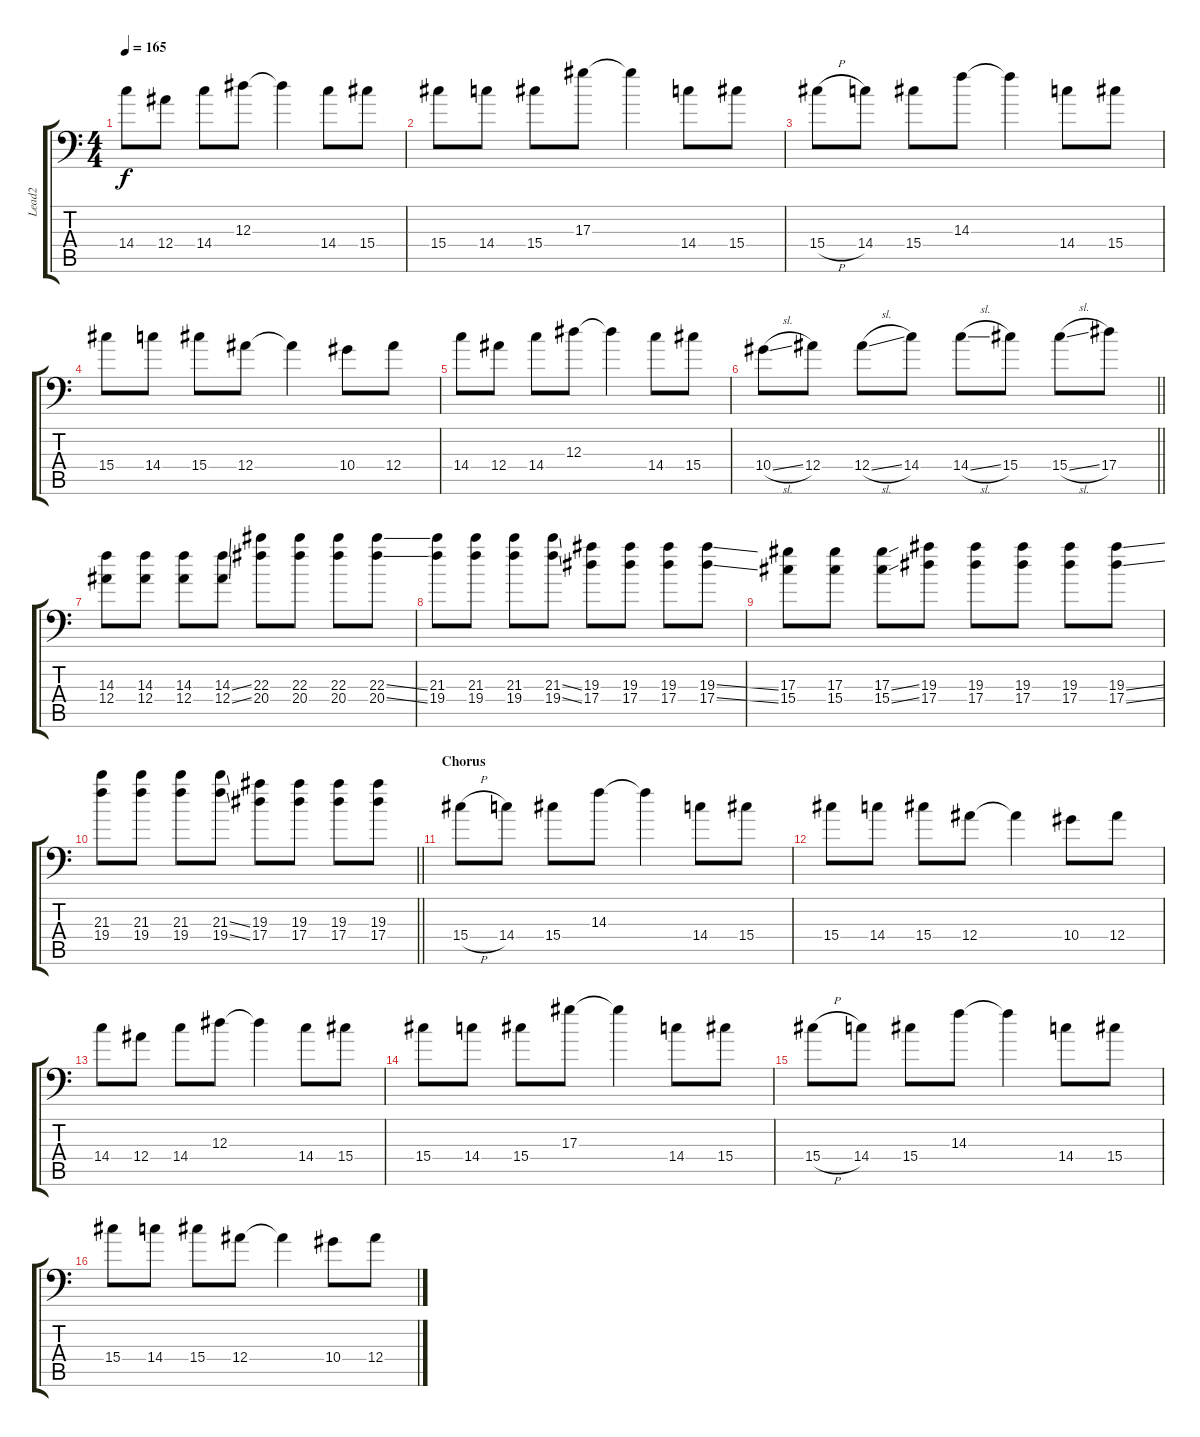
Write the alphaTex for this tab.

\track ("Lead2" "Lead2") {instrument overdrivenguitar}
\staff {score tabs}
\tuning (C4 G3 Eb3 Bb2 F2 Bb1) {hide}
\ts (4 4)
\tempo 165
\clef f4
\ks c
14.4.8{dy f} 12.4.8 14.4.8 12.3.8 12.3{t}.4 14.4.8 15.4.8 |
15.4.8 14.4.8 15.4.8 17.3.8 17.3{t}.4 14.4.8 15.4.8 |
15.4{h}.8 14.4.8 15.4.8 14.3.8 14.3{t}.4 14.4.8 15.4.8 |
15.4.8 14.4.8 15.4.8 12.4.8 12.4{t}.4 10.4.8 12.4.8 |
14.4.8 12.4.8 14.4.8 12.3.8 12.3{t}.4 14.4.8 15.4.8 |
\barLineRight lightlight
10.4{sl}.8 12.4.8 12.4{sl}.8 14.4.8 14.4{sl}.8 15.4.8 15.4{sl}.8 17.4.8 |
(14.3 12.4).8 (14.3 12.4).8 (14.3 12.4).8 (14.3{ss} 12.4{ss}).8 (22.3 20.4).8 (22.3 20.4).8 (22.3 20.4).8 (22.3{ss} 20.4{ss}).8 |
(21.3 19.4).8 (21.3 19.4).8 (21.3 19.4).8 (21.3{ss} 19.4{ss}).8 (19.3 17.4).8 (19.3 17.4).8 (19.3 17.4).8 (19.3{ss} 17.4{ss}).8 |
(17.3 15.4).8 (17.3 15.4).8 (17.3{ss} 15.4{ss}).8 (19.3 17.4).8 (19.3 17.4).8 (19.3 17.4).8 (19.3 17.4).8 (19.3{ss} 17.4{ss}).8 |
\barLineRight lightlight
(21.3 19.4).8 (21.3 19.4).8 (21.3 19.4).8 (21.3{ss} 19.4{ss}).8 (19.3 17.4).8 (19.3 17.4).8 (19.3 17.4).8 (19.3 17.4).8 |
\section ("" "Chorus")
15.4{h}.8 14.4.8 15.4.8 14.3.8 14.3{t}.4 14.4.8 15.4.8 |
15.4.8 14.4.8 15.4.8 12.4.8 12.4{t}.4 10.4.8 12.4.8 |
14.4.8 12.4.8 14.4.8 12.3.8 12.3{t}.4 14.4.8 15.4.8 |
15.4.8 14.4.8 15.4.8 17.3.8 17.3{t}.4 14.4.8 15.4.8 |
15.4{h}.8 14.4.8 15.4.8 14.3.8 14.3{t}.4 14.4.8 15.4.8 |
15.4.8 14.4.8 15.4.8 12.4.8 12.4{t}.4 10.4.8 12.4.8
